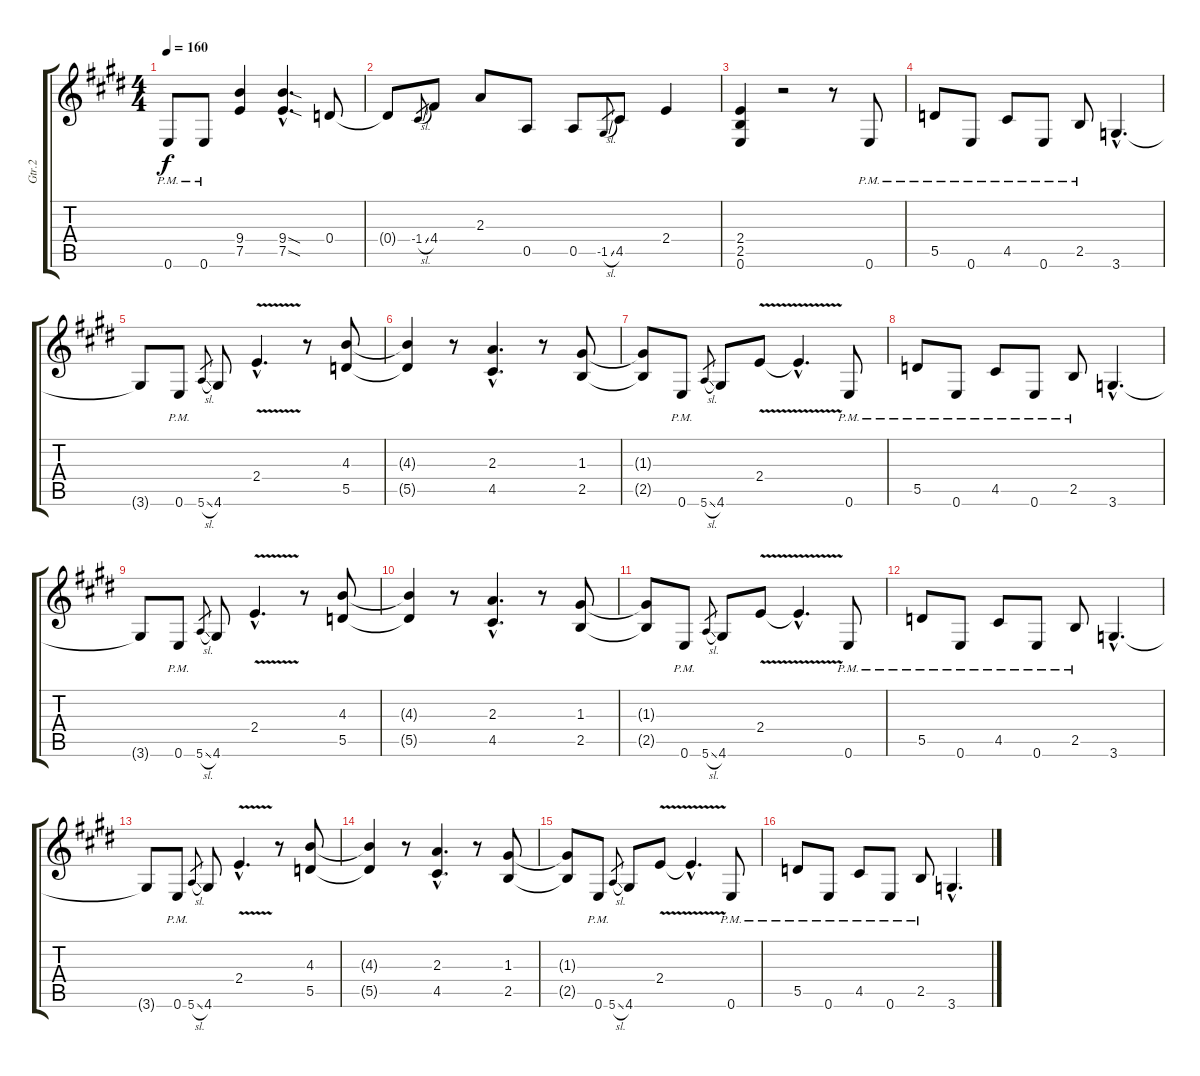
\track ("Gtr.2" "Gtr.2") {instrument overdrivenguitar}
\staff {score tabs}
\tuning (E4 B3 G3 D3 A2 E2) {hide}
\ts (4 4)
\tempo 160
\clef g2
\ks e
0.6{pm}.8{dy f} 0.6{pm}.8 (9.4 7.5).4 (9.4{sod hac} 7.5{sod hac}).4{d} 0.4.8 |
0.4{t}.8 -1.4{sl}.8{gr} 4.4.8 2.3.8 0.5.8 0.5.8 -1.5{sl}.8{gr} 4.5.8 2.4.4 |
(2.4 2.5 0.6).4 r.2 r.8 0.6{pm}.8 |
5.5{pm}.8 0.6{pm}.8 4.5{pm}.8 0.6{pm}.8 2.5{pm}.8 3.6{hac}.4{d} |
3.6{t}.8 0.6{pm}.8 5.6{sl}.8{gr} 4.6.8 2.4{v hac}.4{d} r.8 (4.3 5.5).8 |
(4.3{t} 5.5{t}).4 r.8 (2.3{hac} 4.5{hac}).4{d} r.8 (1.3 2.5).8 |
(1.3{t} 2.5{t}).8 0.6{pm}.8 5.6{sl}.8{gr} 4.6.8 2.4{v}.8 2.4{hac t}.4{d} 0.6{pm}.8 |
5.5{pm}.8 0.6{pm}.8 4.5{pm}.8 0.6{pm}.8 2.5{pm}.8 3.6{hac}.4{d} |
3.6{t}.8 0.6{pm}.8 5.6{sl}.8{gr} 4.6.8 2.4{v hac}.4{d} r.8 (4.3 5.5).8 |
(4.3{t} 5.5{t}).4 r.8 (2.3{hac} 4.5{hac}).4{d} r.8 (1.3 2.5).8 |
(1.3{t} 2.5{t}).8 0.6{pm}.8 5.6{sl}.8{gr} 4.6.8 2.4{v}.8 2.4{hac t}.4{d} 0.6{pm}.8 |
5.5{pm}.8 0.6{pm}.8 4.5{pm}.8 0.6{pm}.8 2.5{pm}.8 3.6{hac}.4{d} |
3.6{t}.8 0.6{pm}.8 5.6{sl}.8{gr} 4.6.8 2.4{v hac}.4{d} r.8 (4.3 5.5).8 |
(4.3{t} 5.5{t}).4 r.8 (2.3{hac} 4.5{hac}).4{d} r.8 (1.3 2.5).8 |
(1.3{t} 2.5{t}).8 0.6{pm}.8 5.6{sl}.8{gr} 4.6.8 2.4{v}.8 2.4{hac t}.4{d} 0.6{pm}.8 |
5.5{pm}.8 0.6{pm}.8 4.5{pm}.8 0.6{pm}.8 2.5{pm}.8 3.6{hac}.4{d}
